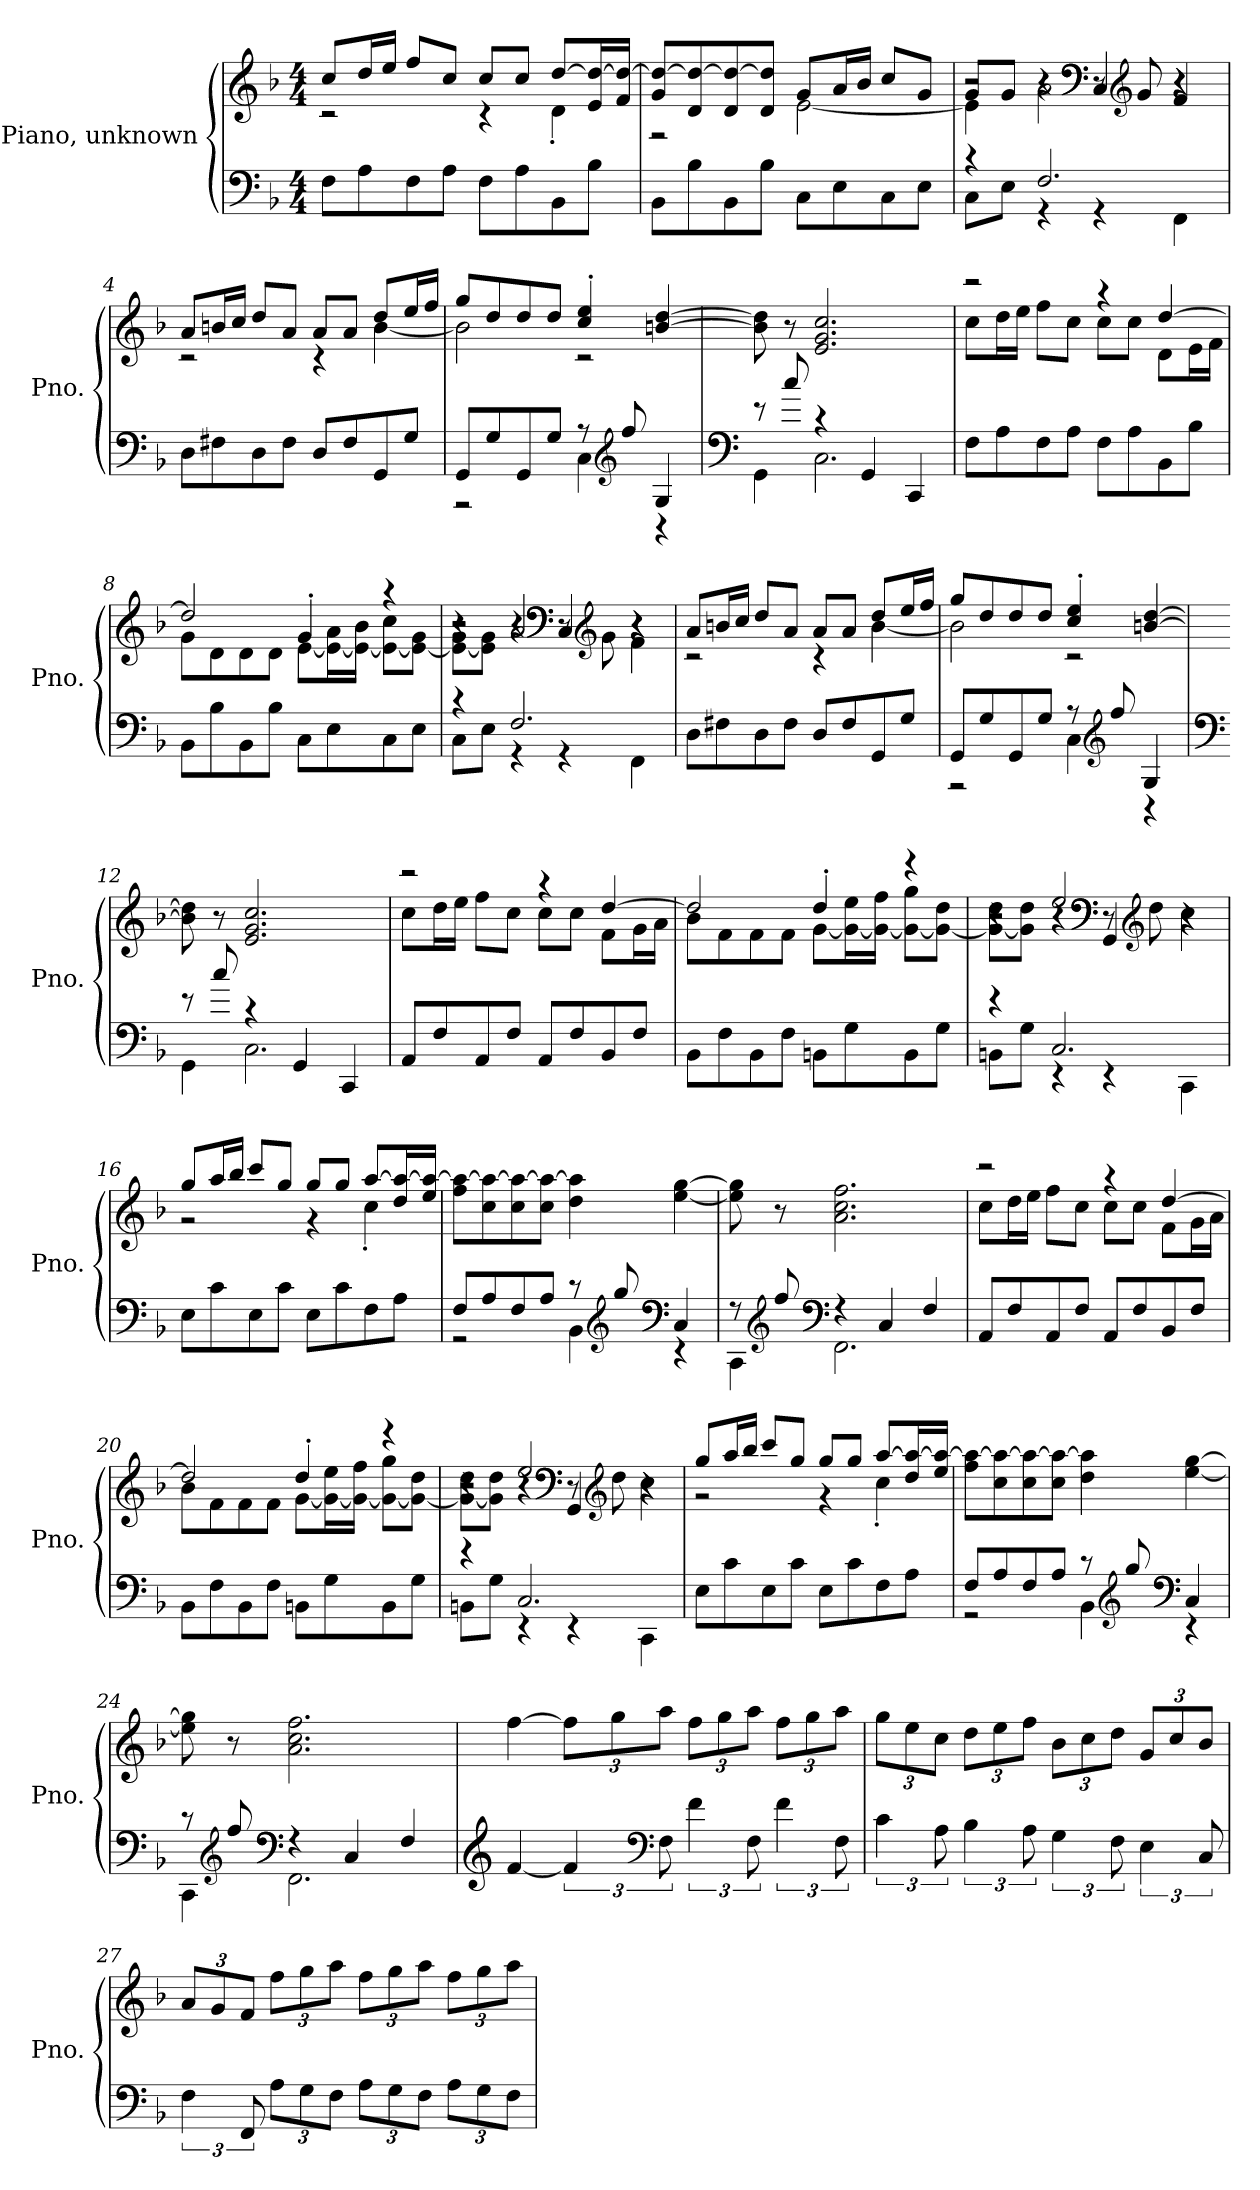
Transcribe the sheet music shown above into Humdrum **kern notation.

**kern	**kern
*part1	*part1
*staff2	*staff1
*I"Piano, unknown	*
*I'Pno.	*
*clefF4	*clefG2
*k[b-]	*k[b-]
*M4/4	*M4/4
*MM120	*MM120
=1	=1
*	*^
8F\L	8cc/L	2r
8A\	16dd/L	.
.	16ee/JJ	.
8F\	8ff/L	.
8A\J	8cc/J	.
8F\L	8cc/L	4r
8A\	8cc/J	.
8BB-\	[8dd/L	4d'\
8B-\J	16e/ 16dd/_L	.
.	16f/ 16dd/_JJ	.
=2	=2	=2
8BB-\L	8g/ 8dd/_L	2r
8B-\	8d/ 8dd/_	.
8BB-\	8d/ 8dd/_	.
8B-\J	8d/ 8dd/]J	.
8C\L	8g/L	[2e\
8E\	16a/L	.
.	16b-/JJ	.
8C\	8cc/L	.
8E\J	8g/J	.
=3	=3	=3
*^	*	*^
4r	8C\L	8g/L	4e\]	2r
.	8E\J	8g/J	.	.
2.F/	4r	4r	2a\	.
*	*	*clefF4	*	*
.	4r	8r	.	4C/
*	*	*clefG2	*	*
.	.	8g/	.	.
.	4FF\	4f/	4r	4r
*v	*v	*	*	*
*	*	*v	*v
!!LO:LB:g=z
=4	=4	=4
8D\L	8a/L	2r
8F#X\	16bn/L	.
.	16cc/JJ	.
8D\	8dd/L	.
8F#\J	8a/J	.
8D/L	8a/L	4r
8F#/	8a/J	.
8GG/	8dd/L	[4b\
8G/J	16ee/L	.
.	16ff/JJ	.
=5	=5	=5
*^	*	*
8GG/L	2r	8gg/L	2b\]
8G/	.	8dd/	.
8GG/	.	8dd/	.
8G/J	.	8dd/J	.
8r	4C\	4cc/' 4ee/'	2r
*clefG2	*	*	*
8ff/	.	.	.
4G/	4r	[4bn/ [4dd/	.
*	*	*v	*v
=6	=6	=6
*clefF4	*	*
8r	4GG\	8b\] 8dd\]
8cc/	.	8r
4r	2.C\	2.e/ 2.g/ 2.cc/
4GG/	.	.
4CC/	.	.
*v	*v	*
=7	=7
*	*^
8F\L	2r	8cc\L
8A\	.	16dd\L
.	.	16ee\JJ
8F\	.	8ff\L
8A\J	.	8cc\J
8F\L	4r	8cc\L
8A\	.	8cc\J
8BB-\	[4dd/	8d\L
8B-\J	.	16e\L
.	.	16f\JJ
!!LO:LB:g=z	!!
=8	=8	=8
8BB-\L	2dd/]	8g\L
8B-\	.	8d\
8BB-\	.	8d\
8B-\J	.	8d\J
8C\L	4g'/	[8e\L
8E\	.	16e\_ 16a\L
.	.	16e\_ 16b-\JJ
8C\	4r	8e\_ 8cc\L
8E\J	.	8e\_ 8g\J
=9	=9	=9
*^	*	*^
4r	8C\L	4r	8e\_ 8g\L	2r
.	8E\J	.	8e\] 8g\J	.
2.F/	4r	2a/	4r	.
*	*	*clefF4	*	*
.	4r	.	8r	4C/
*	*	*clefG2	*	*
.	.	.	8g\	.
.	4FF\	4r	4f\	4r
*v	*v	*	*	*
*	*	*v	*v
=10	=10	=10
8D\L	8a/L	2r
8F#X\	16bn/L	.
.	16cc/JJ	.
8D\	8dd/L	.
8F#\J	8a/J	.
8D/L	8a/L	4r
8F#/	8a/J	.
8GG/	8dd/L	[4b\
8G/J	16ee/L	.
.	16ff/JJ	.
=11	=11	=11
*^	*	*
8GG/L	2r	8gg/L	2b\]
8G/	.	8dd/	.
8GG/	.	8dd/	.
8G/J	.	8dd/J	.
8r	4C\	4cc/' 4ee/'	2r
*clefG2	*	*	*
8ff/	.	.	.
4G/	4r	[4bn/ [4dd/	.
*	*	*v	*v
!!LO:LB:g=z
=12	=12	=12
*clefF4	*	*
8r	4GG\	8b\] 8dd\]
8cc/	.	8r
4r	2.C\	2.e/ 2.g/ 2.cc/
4GG/	.	.
4CC/	.	.
*v	*v	*
=13	=13
*	*^
8AA/L	2r	8cc\L
8F/	.	16dd\L
.	.	16ee\JJ
8AA/	.	8ff\L
8F/J	.	8cc\J
8AA/L	4r	8cc\L
8F/	.	8cc\J
8BB-/	[4dd/	8f\L
8F/J	.	16g\L
.	.	16a\JJ
=14	=14	=14
8BB-\L	2dd/]	8b-\L
8F\	.	8f\
8BB-\	.	8f\
8F\J	.	8f\J
8BBn\L	4dd'/	[8g\L
8G\	.	16g\_ 16ee\L
.	.	16g\_ 16ff\JJ
8BB\	4r	8g\_ 8gg\L
8G\J	.	8g\_ 8dd\J
=15	=15	=15
*^	*	*^
4r	8BBn\L	4r	8g\_ 8dd\L	2r
.	8G\J	.	8g\] 8dd\J	.
2.C/	4r	2ee/	4r	.
*	*	*clefF4	*	*
.	4r	.	8r	4GG/
*	*	*clefG2	*	*
.	.	.	8dd\	.
.	4CC\	4r	4cc\	4r
*v	*v	*	*	*
*	*	*v	*v
!!LO:LB:g=z
=16	=16	=16
8E\L	8gg/L	2r
8c\	16aa/L	.
.	16bb-/JJ	.
8E\	8ccc/L	.
8c\J	8gg/J	.
8E\L	8gg/L	4r
8c\	8gg/J	.
8F\	[8aa/L	4cc'\
8A\J	16dd/ 16aa/_L	.
.	16ee/ 16aa/_JJ	.
*	*v	*v
=17	=17
*^	*
8F/L	2r	8ff\ 8aa\_L
8A/	.	8cc\ 8aa\_
8F/	.	8cc\ 8aa\_
8A/J	.	8cc\ 8aa\_J
8r	4BB-\	4dd\ 4aa\]
*clefG2	*	*
8gg/	.	.
*clefF4	*	*
4C/	4r	[4ee\ [4gg\
=18	=18	=18
8r	4CC\	8ee\] 8gg\]
*clefG2	*	*
8ff/	.	8r
*clefF4	*	*
4r	2.FF\	2.a\ 2.cc\ 2.ff\
4C/	.	.
4F/	.	.
*v	*v	*
!!LO:LB:g=z
=19	=19
*	*^
8AA/L	2r	8cc\L
8F/	.	16dd\L
.	.	16ee\JJ
8AA/	.	8ff\L
8F/J	.	8cc\J
8AA/L	4r	8cc\L
8F/	.	8cc\J
8BB-/	[4dd/	8f\L
8F/J	.	16g\L
.	.	16a\JJ
=20	=20	=20
8BB-\L	2dd/]	8b-\L
8F\	.	8f\
8BB-\	.	8f\
8F\J	.	8f\J
8BBn\L	4dd'/	[8g\L
8G\	.	16g\_ 16ee\L
.	.	16g\_ 16ff\JJ
8BB\	4r	8g\_ 8gg\L
8G\J	.	8g\_ 8dd\J
=21	=21	=21
*^	*	*^
4r	8BBn\L	4r	8g\_ 8dd\L	2r
.	8G\J	.	8g\] 8dd\J	.
2.C/	4r	2ee/	4r	.
*	*	*clefF4	*	*
.	4r	.	8r	4GG/
*	*	*clefG2	*	*
.	.	.	8dd\	.
.	4CC\	4r	4cc\	4r
*v	*v	*	*	*
*	*	*v	*v
!!LO:PB:g=z
=22	=22	=22
8E\L	8gg/L	2r
8c\	16aa/L	.
.	16bb-/JJ	.
8E\	8ccc/L	.
8c\J	8gg/J	.
8E\L	8gg/L	4r
8c\	8gg/J	.
8F\	[8aa/L	4cc'\
8A\J	16dd/ 16aa/_L	.
.	16ee/ 16aa/_JJ	.
*	*v	*v
=23	=23
*^	*
8F/L	2r	8ff\ 8aa\_L
8A/	.	8cc\ 8aa\_
8F/	.	8cc\ 8aa\_
8A/J	.	8cc\ 8aa\_J
8r	4BB-\	4dd\ 4aa\]
*clefG2	*	*
8gg/	.	.
*clefF4	*	*
4C/	4r	[4ee\ [4gg\
=24	=24	=24
8r	4CC\	8ee\] 8gg\]
*clefG2	*	*
8ff/	.	8r
*clefF4	*	*
4r	2.FF\	2.a\ 2.cc\ 2.ff\
4C/	.	.
4F/	.	.
*v	*v	*
!!LO:LB:g=z
=25	=25
*clefG2	*
[4f/	[4ff\
*	*Xbrackettup
6f/]	12ff\L]
.	12gg\
*clefF4	*
12F\	12aa\J
6f\	12ff\L
.	12gg\
12F\	12aa\J
6f\	12ff\L
.	12gg\
12F\	12aa\J
=26	=26
6c\	12gg\L
.	12ee\
12A\	12cc\J
6B-\	12dd\L
.	12ee\
12A\	12ff\J
6G\	12b-\L
.	12cc\
12F\	12dd\J
6E\	12g/L
.	12cc/
12C/	12b-/J
=27	=27
6F\	12a/L
.	12g/
12FF/	12f/J
*Xbrackettup	*
12A\L	12ff\L
12G\	12gg\
12F\J	12aa\J
12A\L	12ff\L
12G\	12gg\
12F\J	12aa\J
12A\L	12ff\L
12G\	12gg\
12F\J	12aa\J
=	=
*-	*-
